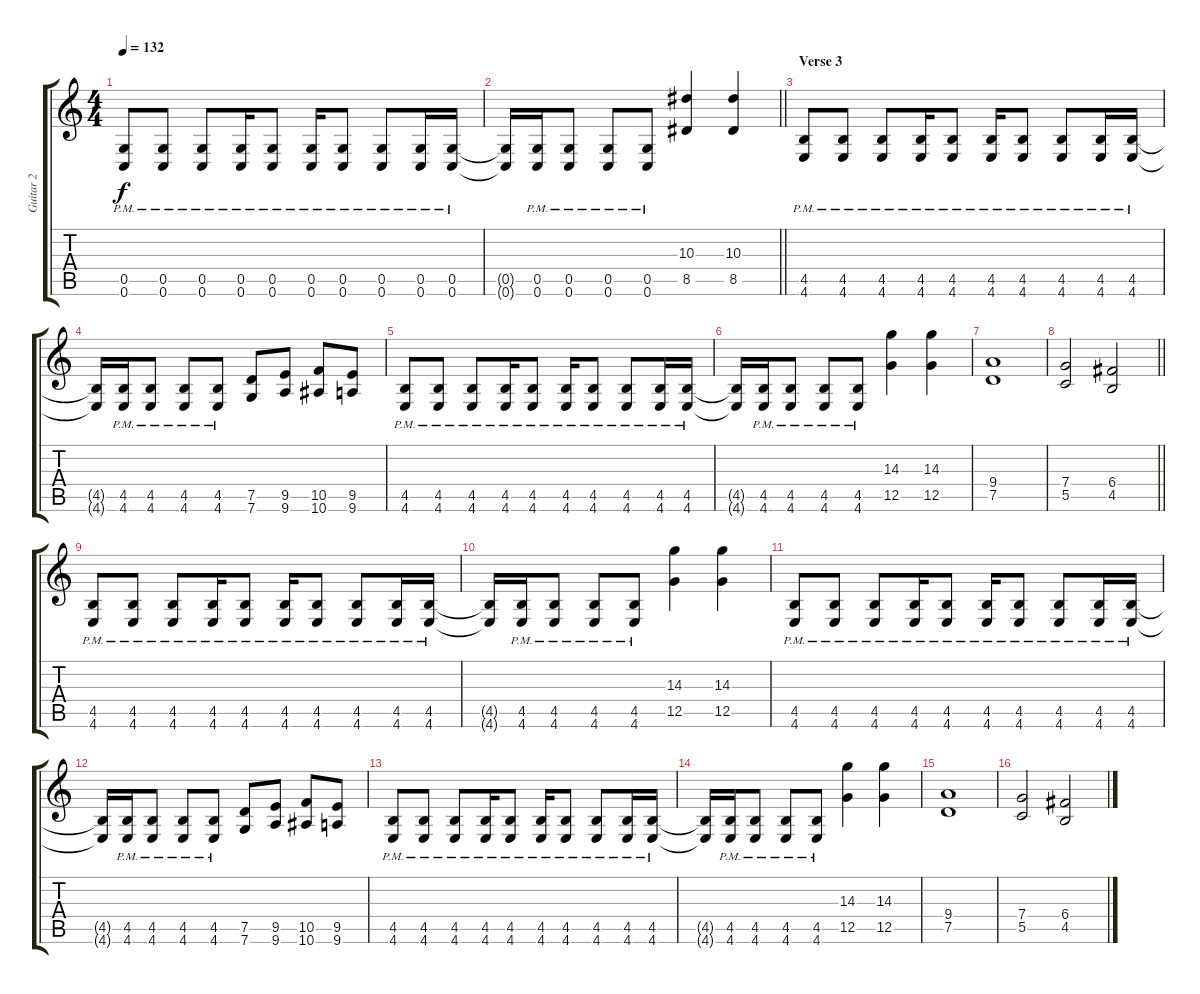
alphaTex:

\track ("Guitar 2" "Guitar 2") {instrument overdrivenguitar}
\staff {score tabs}
\tuning (D4 A3 F3 C3 G2 C2) {hide}
\ts (4 4)
\tempo 132
\clef g2
\ks c
(0.5{pm} 0.6{pm}).8{dy f} (0.5{pm} 0.6{pm}).8 (0.5{pm} 0.6{pm}).8 (0.5{pm} 0.6{pm}).16 (0.5{pm} 0.6{pm}).8 (0.5{pm} 0.6{pm}).16 (0.5{pm} 0.6{pm}).8 (0.5{pm} 0.6{pm}).8 (0.5{pm} 0.6{pm}).16 (0.5{pm} 0.6{pm}).16 |
\barLineRight lightlight
(0.5{t} 0.6{t}).16 (0.5{pm} 0.6{pm}).16 (0.5{pm} 0.6{pm}).8 (0.5{pm} 0.6{pm}).8 (0.5{pm} 0.6{pm}).8 (10.3 8.5).4 (10.3 8.5).4 |
\section ("" "Verse 3")
(4.5{pm} 4.6{pm}).8 (4.5{pm} 4.6{pm}).8 (4.5{pm} 4.6{pm}).8 (4.5{pm} 4.6{pm}).16 (4.5{pm} 4.6{pm}).8 (4.5{pm} 4.6{pm}).16 (4.5{pm} 4.6{pm}).8 (4.5{pm} 4.6{pm}).8 (4.5{pm} 4.6{pm}).16 (4.5{pm} 4.6{pm}).16 |
(4.5{t} 4.6{t}).16 (4.5{pm} 4.6{pm}).16 (4.5{pm} 4.6{pm}).8 (4.5{pm} 4.6{pm}).8 (4.5{pm} 4.6).8 (7.5 7.6).8 (9.5 9.6).8 (10.5 10.6).8 (9.5 9.6).8 |
(4.5{pm} 4.6{pm}).8 (4.5{pm} 4.6{pm}).8 (4.5{pm} 4.6{pm}).8 (4.5{pm} 4.6{pm}).16 (4.5{pm} 4.6{pm}).8 (4.5{pm} 4.6{pm}).16 (4.5{pm} 4.6{pm}).8 (4.5{pm} 4.6{pm}).8 (4.5{pm} 4.6{pm}).16 (4.5{pm} 4.6{pm}).16 |
(4.5{t} 4.6{t}).16 (4.5{pm} 4.6{pm}).16 (4.5{pm} 4.6{pm}).8 (4.5{pm} 4.6{pm}).8 (4.5{pm} 4.6).8 (14.3 12.5).4 (14.3 12.5).4 |
(9.4 7.5).1 |
\barLineRight lightlight
(7.4 5.5).2 (6.4 4.5).2 |
(4.5{pm} 4.6{pm}).8 (4.5{pm} 4.6{pm}).8 (4.5{pm} 4.6{pm}).8 (4.5{pm} 4.6{pm}).16 (4.5{pm} 4.6{pm}).8 (4.5{pm} 4.6{pm}).16 (4.5{pm} 4.6{pm}).8 (4.5{pm} 4.6{pm}).8 (4.5{pm} 4.6{pm}).16 (4.5{pm} 4.6{pm}).16 |
(4.5{t} 4.6{t}).16 (4.5{pm} 4.6{pm}).16 (4.5{pm} 4.6{pm}).8 (4.5{pm} 4.6{pm}).8 (4.5{pm} 4.6).8 (14.3 12.5).4 (14.3 12.5).4 |
(4.5{pm} 4.6{pm}).8 (4.5{pm} 4.6{pm}).8 (4.5{pm} 4.6{pm}).8 (4.5{pm} 4.6{pm}).16 (4.5{pm} 4.6{pm}).8 (4.5{pm} 4.6{pm}).16 (4.5{pm} 4.6{pm}).8 (4.5{pm} 4.6{pm}).8 (4.5{pm} 4.6{pm}).16 (4.5{pm} 4.6{pm}).16 |
(4.5{t} 4.6{t}).16 (4.5{pm} 4.6{pm}).16 (4.5{pm} 4.6{pm}).8 (4.5{pm} 4.6{pm}).8 (4.5{pm} 4.6).8 (7.5 7.6).8 (9.5 9.6).8 (10.5 10.6).8 (9.5 9.6).8 |
(4.5{pm} 4.6{pm}).8 (4.5{pm} 4.6{pm}).8 (4.5{pm} 4.6{pm}).8 (4.5{pm} 4.6{pm}).16 (4.5{pm} 4.6{pm}).8 (4.5{pm} 4.6{pm}).16 (4.5{pm} 4.6{pm}).8 (4.5{pm} 4.6{pm}).8 (4.5{pm} 4.6{pm}).16 (4.5{pm} 4.6{pm}).16 |
(4.5{t} 4.6{t}).16 (4.5{pm} 4.6{pm}).16 (4.5{pm} 4.6{pm}).8 (4.5{pm} 4.6{pm}).8 (4.5{pm} 4.6).8 (14.3 12.5).4 (14.3 12.5).4 |
(9.4 7.5).1 |
(7.4 5.5).2 (6.4 4.5).2
